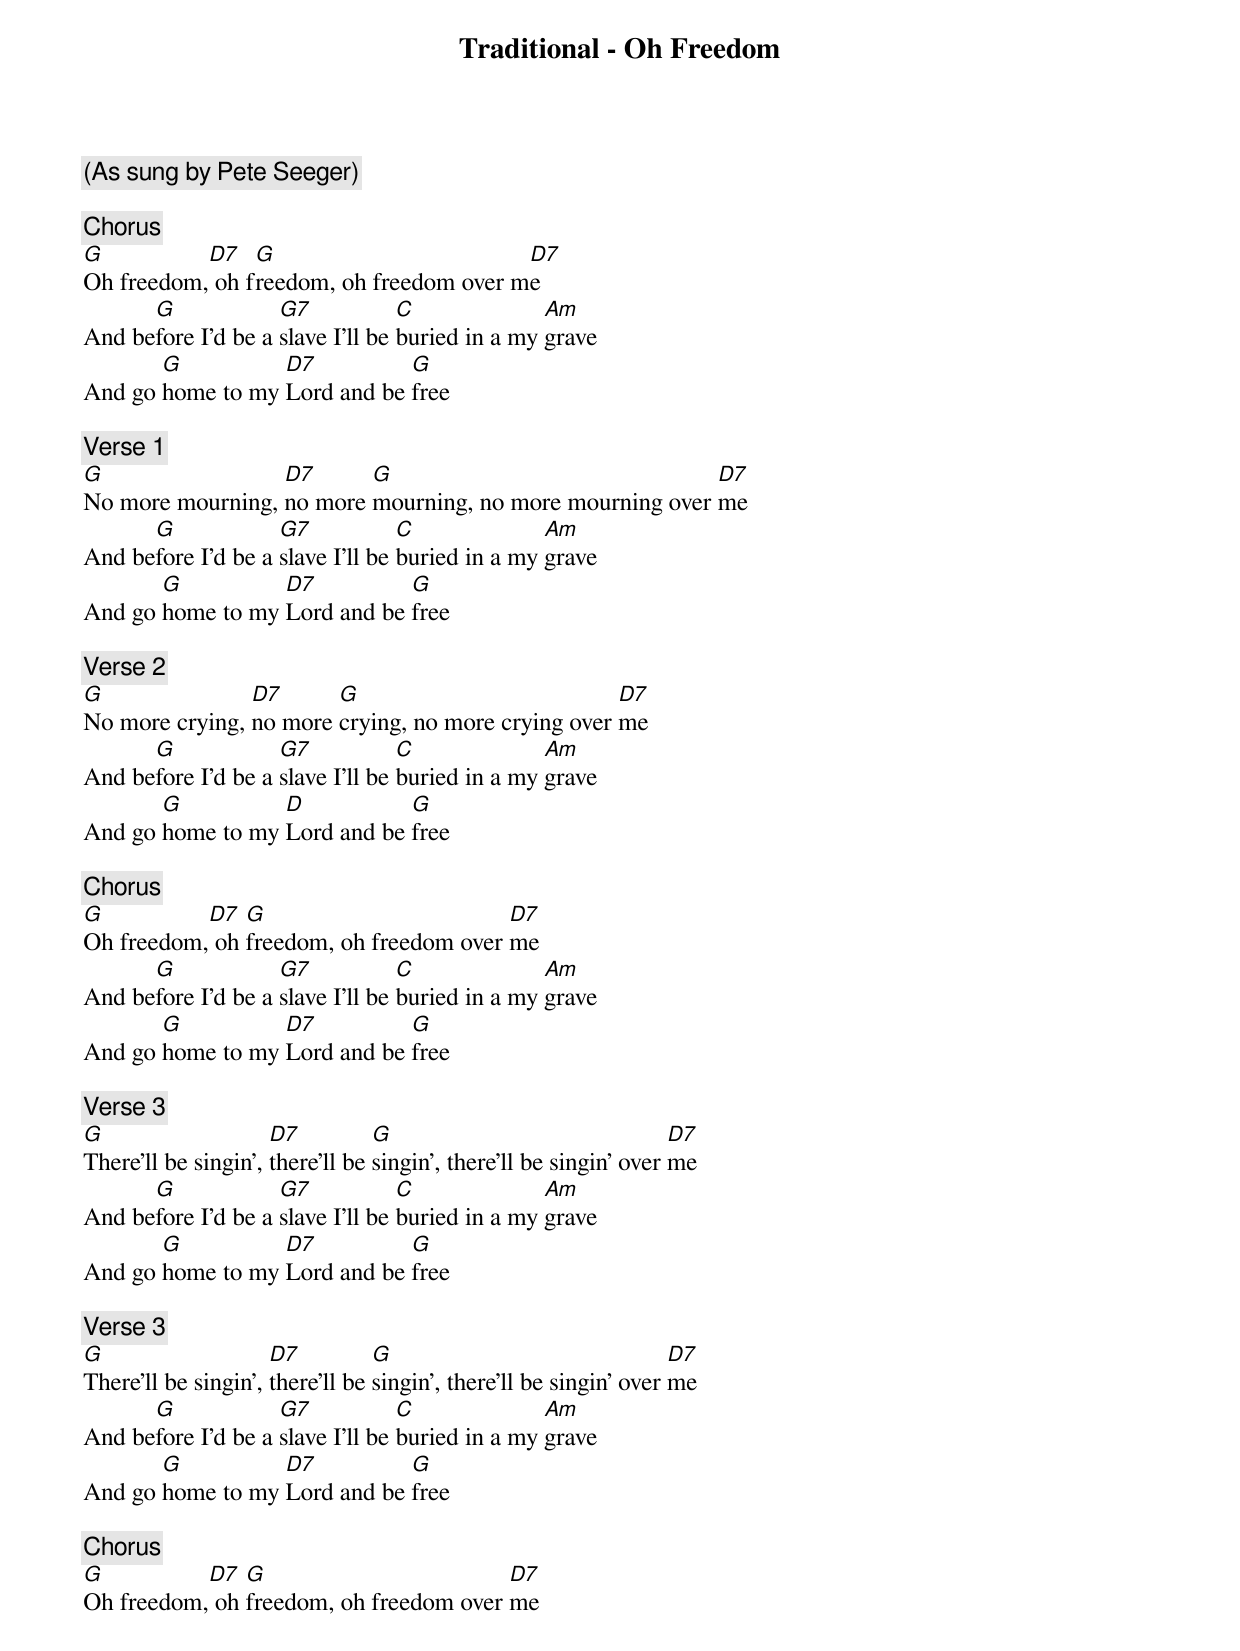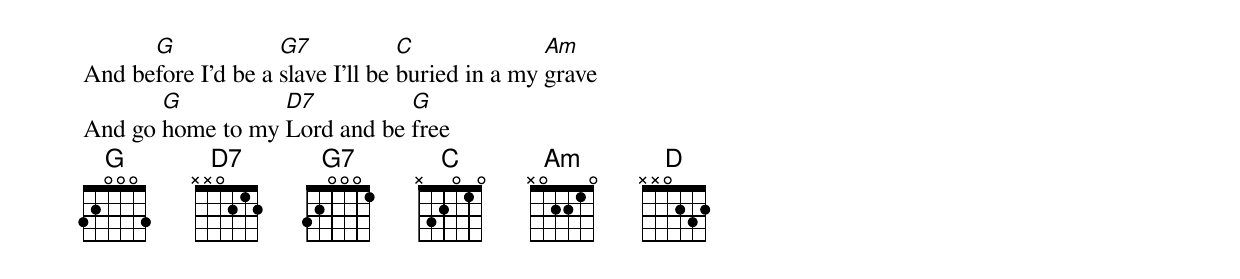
Traditional - Oh Freedom

(As sung by Pete Seeger)

[Chorus]
G          D7   G                        D7
Oh freedom, oh freedom, oh freedom over me
      G             G7            C              Am
And before I'd be a slave I'll be buried in a my grave
       G          D7          G
And go home to my Lord and be free

[Verse 1]
G                 D7      G                               D7
No more mourning, no more mourning, no more mourning over me
      G             G7            C              Am
And before I'd be a slave I'll be buried in a my grave
       G          D7          G
And go home to my Lord and be free

[Verse 2]
G               D7      G                           D7
No more crying, no more crying, no more crying over me
      G             G7            C              Am
And before I'd be a slave I'll be buried in a my grave
       G          D           G
And go home to my Lord and be free

[Chorus]
G          D7  G                        D7
Oh freedom, oh freedom, oh freedom over me
      G             G7            C              Am
And before I'd be a slave I'll be buried in a my grave
       G          D7          G
And go home to my Lord and be free

[Verse 3]
G                    D7          G                                 D7
There'll be singin', there'll be singin', there'll be singin' over me
      G             G7            C              Am
And before I'd be a slave I'll be buried in a my grave
       G          D7          G
And go home to my Lord and be free

[Verse 3]
G                    D7          G                                 D7
There'll be singin', there'll be singin', there'll be singin' over me
      G             G7            C              Am
And before I'd be a slave I'll be buried in a my grave
       G          D7          G
And go home to my Lord and be free

[Chorus]
G          D7  G                        D7
Oh freedom, oh freedom, oh freedom over me
      G             G7            C              Am
And before I'd be a slave I'll be buried in a my grave
       G          D7          G
And go home to my Lord and be free
